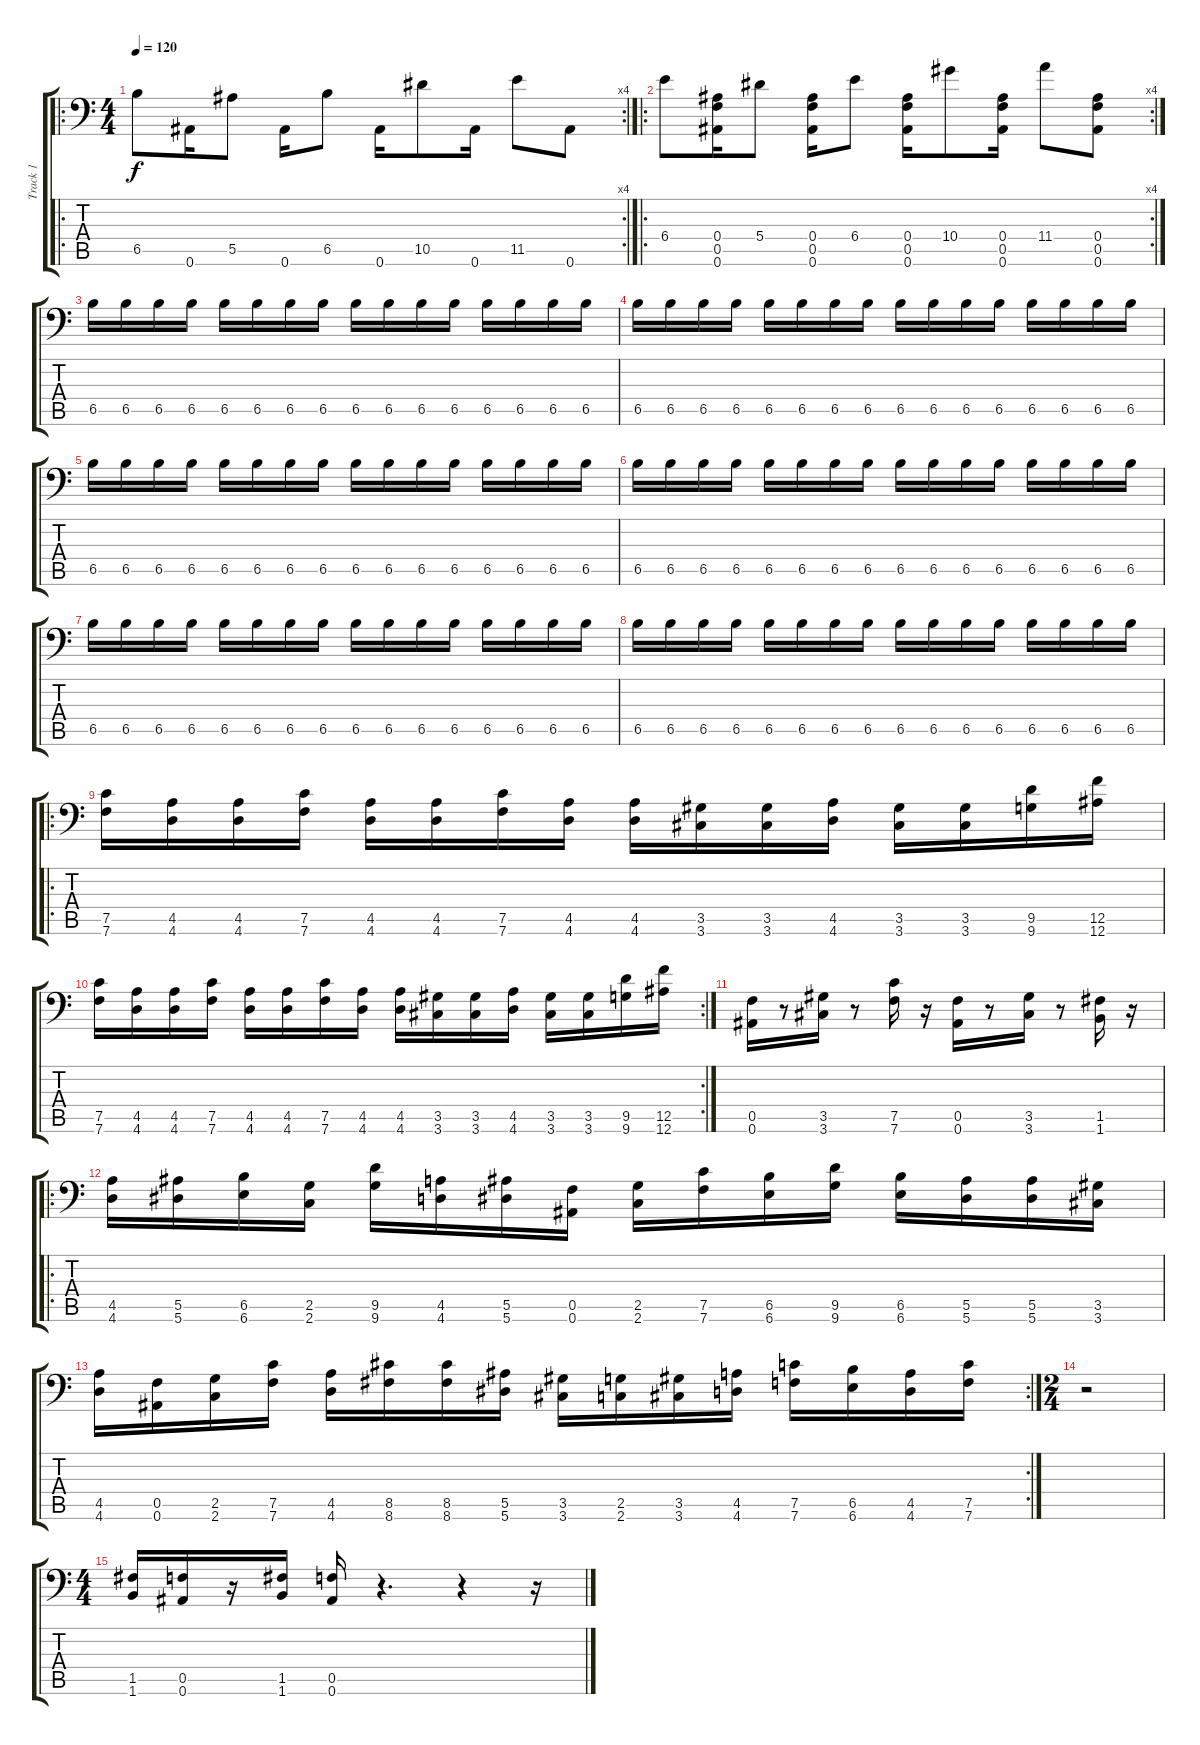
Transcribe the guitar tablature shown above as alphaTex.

\track ("Track 1" "Track 1") {instrument distortionguitar}
\staff {score tabs}
\tuning (C4 G3 Eb3 Bb2 F2 Bb1) {hide}
\ro
\rc 4
\ts (4 4)
\tempo 120
\clef f4
\ks c
6.5.8{dy f} 0.6.16 5.5.8 0.6.16 6.5.8 0.6.16 10.5.8 0.6.16 11.5.8 0.6.8 |
\ro
\rc 4
6.4.8 (0.4 0.5 0.6).16 5.4.8 (0.4 0.5 0.6).16 6.4.8 (0.4 0.5 0.6).16 10.4.8 (0.4 0.5 0.6).16 11.4.8 (0.4 0.5 0.6).8 |
6.5.16 6.5.16 6.5.16 6.5.16 6.5.16 6.5.16 6.5.16 6.5.16 6.5.16 6.5.16 6.5.16 6.5.16 6.5.16 6.5.16 6.5.16 6.5.16 |
6.5.16 6.5.16 6.5.16 6.5.16 6.5.16 6.5.16 6.5.16 6.5.16 6.5.16 6.5.16 6.5.16 6.5.16 6.5.16 6.5.16 6.5.16 6.5.16 |
6.5.16 6.5.16 6.5.16 6.5.16 6.5.16 6.5.16 6.5.16 6.5.16 6.5.16 6.5.16 6.5.16 6.5.16 6.5.16 6.5.16 6.5.16 6.5.16 |
6.5.16 6.5.16 6.5.16 6.5.16 6.5.16 6.5.16 6.5.16 6.5.16 6.5.16 6.5.16 6.5.16 6.5.16 6.5.16 6.5.16 6.5.16 6.5.16 |
6.5.16 6.5.16 6.5.16 6.5.16 6.5.16 6.5.16 6.5.16 6.5.16 6.5.16 6.5.16 6.5.16 6.5.16 6.5.16 6.5.16 6.5.16 6.5.16 |
6.5.16 6.5.16 6.5.16 6.5.16 6.5.16 6.5.16 6.5.16 6.5.16 6.5.16 6.5.16 6.5.16 6.5.16 6.5.16 6.5.16 6.5.16 6.5.16 |
\ro
(7.5 7.6).16 (4.5 4.6).16 (4.5 4.6).16 (7.5 7.6).16 (4.5 4.6).16 (4.5 4.6).16 (7.5 7.6).16 (4.5 4.6).16 (4.5 4.6).16 (3.5 3.6).16 (3.5 3.6).16 (4.5 4.6).16 (3.5 3.6).16 (3.5 3.6).16 (9.5 9.6).16 (12.5 12.6).16 |
\rc 2
(7.5 7.6).16 (4.5 4.6).16 (4.5 4.6).16 (7.5 7.6).16 (4.5 4.6).16 (4.5 4.6).16 (7.5 7.6).16 (4.5 4.6).16 (4.5 4.6).16 (3.5 3.6).16 (3.5 3.6).16 (4.5 4.6).16 (3.5 3.6).16 (3.5 3.6).16 (9.5 9.6).16 (12.5 12.6).16 |
(0.5 0.6).16 r.8 (3.5 3.6).16 r.8 (7.5 7.6).16 r.16 (0.5 0.6).16 r.8 (3.5 3.6).16 r.8 (1.5 1.6).16 r.16 |
\ro
(4.5 4.6).16 (5.5 5.6).16 (6.5 6.6).16 (2.5 2.6).16 (9.5 9.6).16 (4.5 4.6).16 (5.5 5.6).16 (0.5 0.6).16 (2.5 2.6).16 (7.5 7.6).16 (6.5 6.6).16 (9.5 9.6).16 (6.5 6.6).16 (5.5 5.6).16 (5.5 5.6).16 (3.5 3.6).16 |
\rc 2
(4.5 4.6).16 (0.5 0.6).16 (2.5 2.6).16 (7.5 7.6).16 (4.5 4.6).16 (8.5 8.6).16 (8.5 8.6).16 (5.5 5.6).16 (3.5 3.6).16 (2.5 2.6).16 (3.5 3.6).16 (4.5 4.6).16 (7.5 7.6).16 (6.5 6.6).16 (4.5 4.6).16 (7.5 7.6).16 |
\ts (2 4)
r.2 |
\ts (4 4)
(1.5 1.6).16 (0.5 0.6).16 r.16 (1.5 1.6).16 (0.5 0.6).16 r.4{d} r.4 r.16
